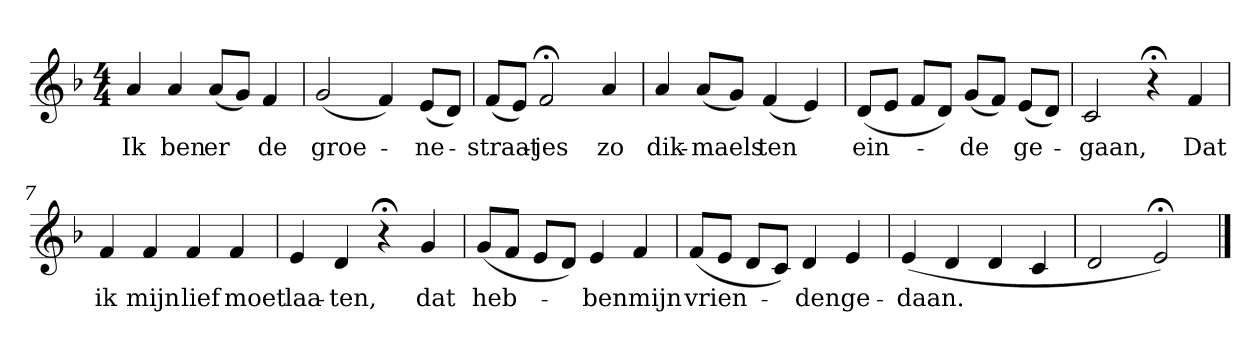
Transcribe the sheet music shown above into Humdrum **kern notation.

**kern	**text
*part1	*part1
*staff1	*staff1
*k[b-]	*
*F:	*
*M4/4	*
*MM120	*
=1	=1
4a	Ik
4a	ben
(8aL	er
8gJ)	.
4f	de
=2	=2
(2g	groe-
4f)	.
(8eL	-ne-
8dJ)	.
=3	=3
(8fL	-straat-
8eJ)	.
2f;<	-jes
4a	zo
=4	=4
4a	dik-
(8aL	-maels
8gJ)	.
(4f	ten
4e)	.
=5	=5
(8dL	ein-
8eJ	.
8fL	.
8dJ)	.
(8gL	-de
8fJ)	.
(8eL	ge-
8dJ)	.
=6	=6
2c	-gaan,
4r;<	.
4f	Dat
=7	=7
4f	ik
4f	mijn
4f	lief
4f	moet
=8	=8
4e	laa-
4d	-ten,
4r;<	.
4g	dat
=9	=9
(8gL	heb-
8fJ	.
8eL	.
8dJ)	.
4e	-ben
4f	mijn
=10	=10
(8fL	vrien-
8eJ	.
8dL	.
8cJ)	.
4d	-den
4e	ge-
=11	=11
(4e	-daan.
4d	.
4d	.
4c	.
=12	=12
2d	.
2e;<)	.
==	==
*-	*-
